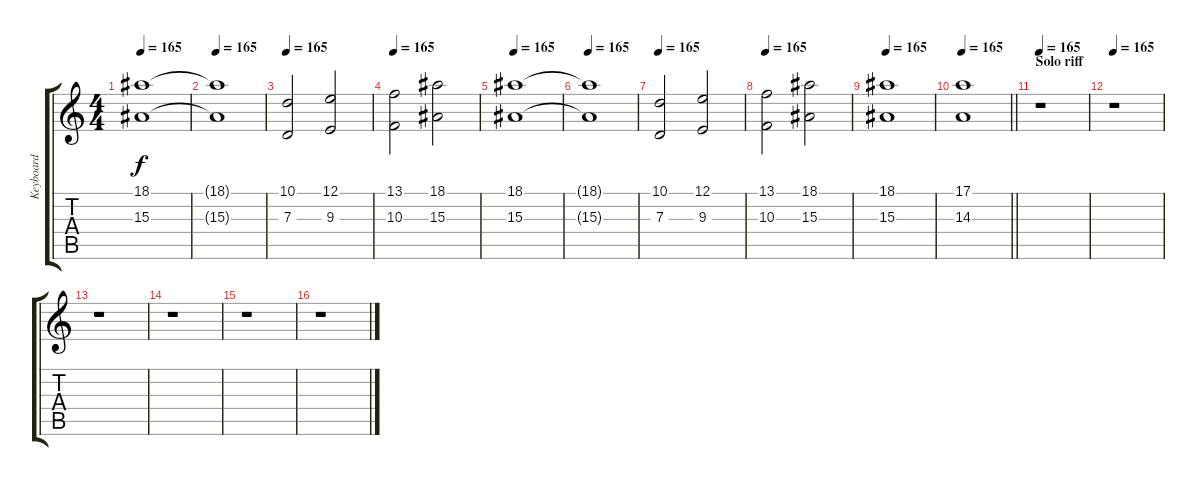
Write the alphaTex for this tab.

\track ("Keyboard " "Keyboard ") {instrument tremolostrings}
\staff {score tabs}
\tuning (E4 B3 G3 D3 A2 D2) {hide}
\ts (4 4)
\tempo 165
\clef g2
\ks c
(18.1 15.3).1{dy f} |
\tempo 165
(18.1{t} 15.3{t}).1 |
\tempo 165
(10.1 7.3).2 (12.1 9.3).2 |
\tempo 165
(13.1 10.3).2 (18.1 15.3).2 |
\tempo 165
(18.1 15.3).1 |
\tempo 165
(18.1{t} 15.3{t}).1 |
\tempo 165
(10.1 7.3).2 (12.1 9.3).2 |
\tempo 165
(13.1 10.3).2 (18.1 15.3).2 |
\tempo 165
(18.1 15.3).1 |
\tempo 165
\barLineRight lightlight
(17.1 14.3).1 |
\section ("" "Solo riff")
\tempo 165
r.1 |
\tempo 165
r.1 |
r.1 |
r.1 |
r.1 |
r.1
